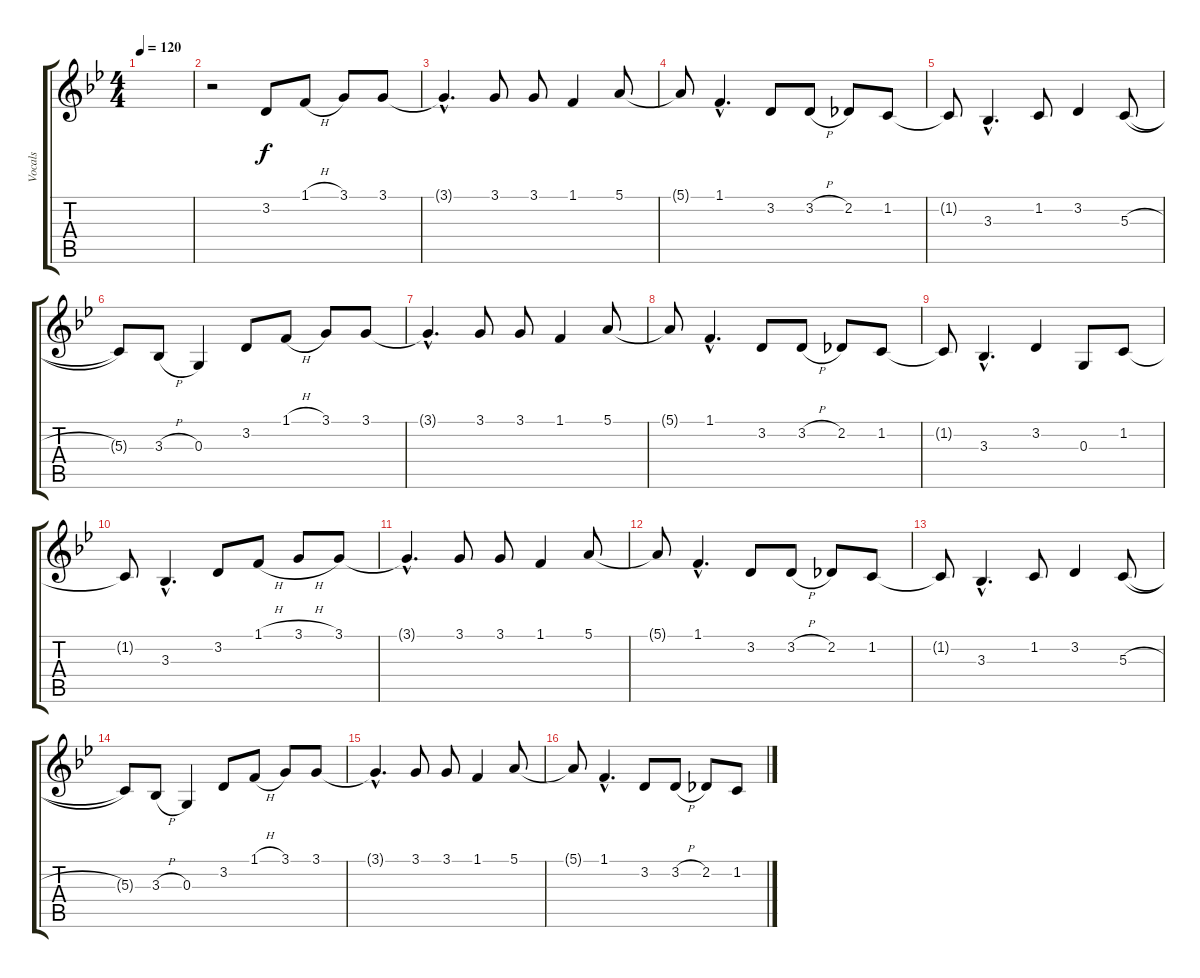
\track ("Vocals" "Vocals") {instrument sopranosax}
\staff {score tabs}
\tuning (E4 B3 G3 D3 A2 E2) {hide}
\ts (4 4)
\tempo 120
\clef g2
\ks bb
|
r.2 3.2.8 1.1{h}.8 3.1.8 3.1.8 |
3.1{hac t}.4{d} 3.1.8 3.1.8 1.1.4 5.1.8 |
5.1{t}.8 1.1{hac}.4{d} 3.2.8 3.2{h}.8 2.2.8 1.2.8 |
1.2{t}.8 3.3{hac}.4{d} 1.2.8 3.2.4 5.3{h}.8 |
5.3{t}.8 3.3{h}.8 0.3.4 3.2.8 1.1{h}.8 3.1.8 3.1.8 |
3.1{hac t}.4{d} 3.1.8 3.1.8 1.1.4 5.1.8 |
5.1{t}.8 1.1{hac}.4{d} 3.2.8 3.2{h}.8 2.2.8 1.2.8 |
1.2{t}.8 3.3{hac}.4{d} 3.2.4 0.3.8 1.2.8 |
1.2{t}.8 3.3{hac}.4{d} 3.2.8 1.1{h}.8 3.1{h}.8 3.1.8 |
3.1{hac t}.4{d} 3.1.8 3.1.8 1.1.4 5.1.8 |
5.1{t}.8 1.1{hac}.4{d} 3.2.8 3.2{h}.8 2.2.8 1.2.8 |
1.2{t}.8 3.3{hac}.4{d} 1.2.8 3.2.4 5.3{h}.8 |
5.3{t}.8 3.3{h}.8 0.3.4 3.2.8 1.1{h}.8 3.1.8 3.1.8 |
3.1{hac t}.4{d} 3.1.8 3.1.8 1.1.4 5.1.8 |
5.1{t}.8 1.1{hac}.4{d} 3.2.8 3.2{h}.8 2.2.8 1.2.8
